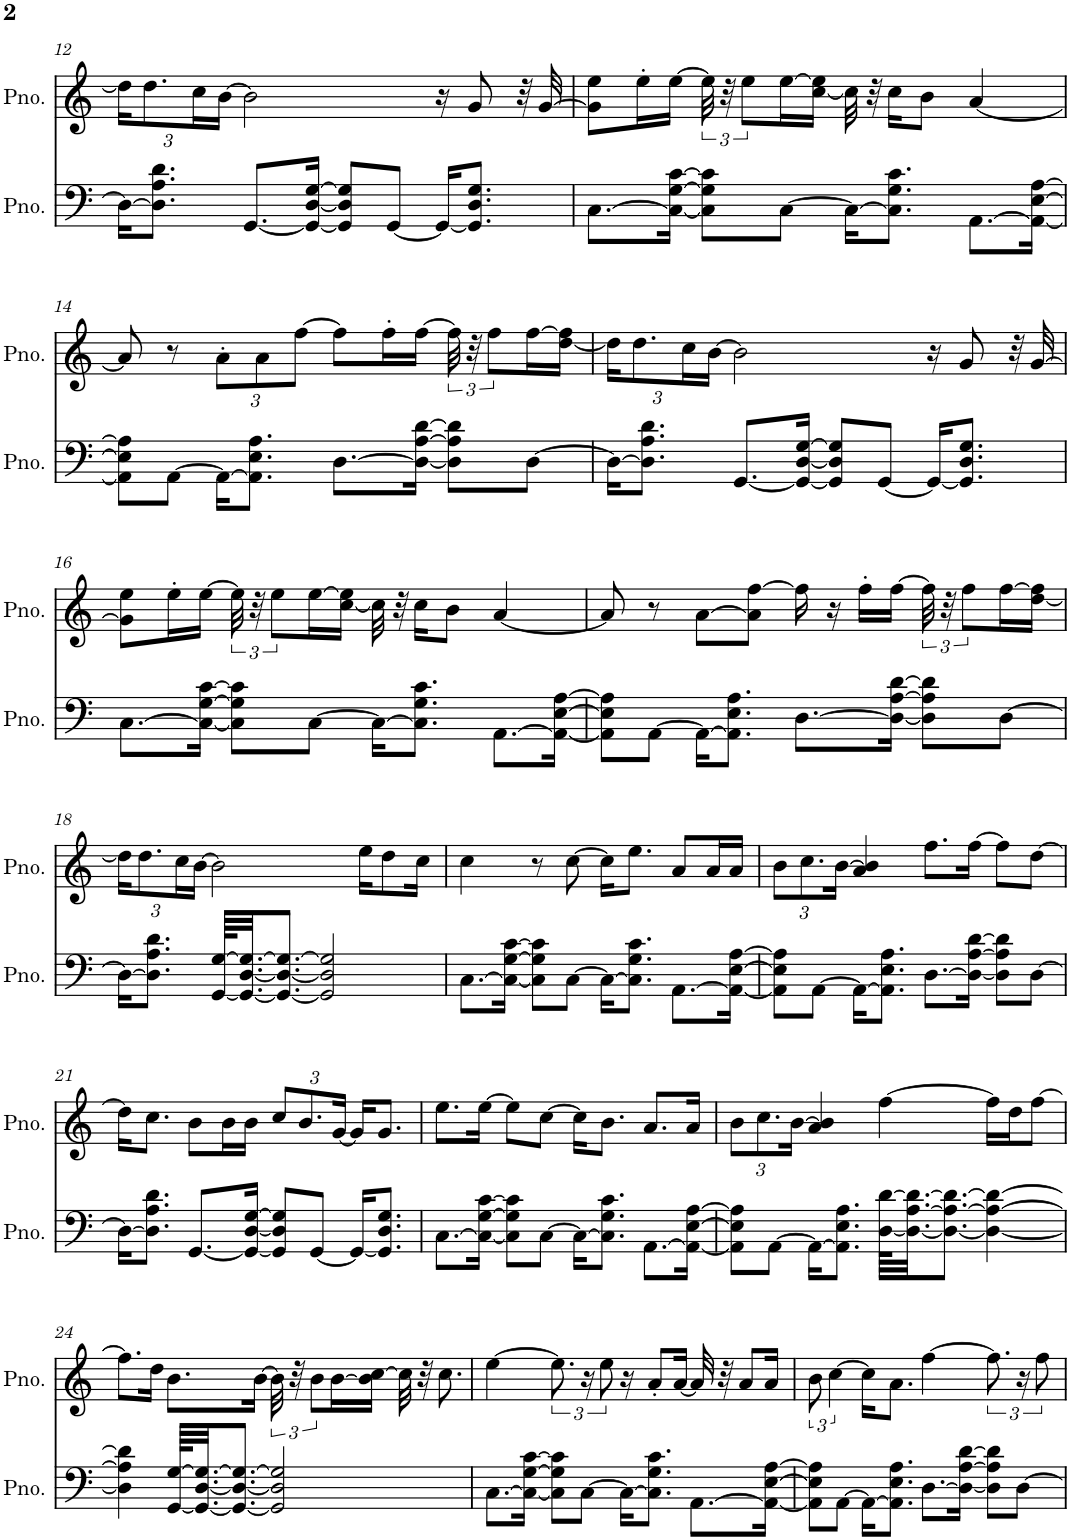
**kern	**kern
*part2	*part1
*staff2	*staff1
*I"Piano	*I"Piano
*I'Pno.	*I'Pno.
!!LO:PB:g=z
*clefF4	*clefG2
*k[]	*k[]
*M4/4	*M4/4
*	*Xbrackettup
=12	=12
16D\KL_	24dd\KL]
.	12.dd\
8.D\] 8.A\ 8.d\J	.
.	24cc\L
.	[24b\JJ
[8.GG/L	2b\]
16GG/_ [16D/ [16G/Jk	.
8GG/] 8D/] 8G/]L	.
[8GG/J	.
16GG/KL_	16r
8.GG/] 8.D/ 8.G/J	8g/
.	32r
.	[32g/
=13	=13
[8.C\L	8g\] 8ee\L
.	16ee'\L
16C\_ [16G\ [16c\Jk	[16ee\JJ
*	*brackettup
8C\] 8G\] 8c\]L	48ee\]
.	48r
.	12ee\L
[8C\J	[16ee\L
.	[16cc\ 16ee\]JJ
16C\KL_	32cc\]
.	32r
8.C\] 8.G\ 8.c\J	16cc\KL
.	8b\J
[8.AA\L	[4a/
16AA\_ [16E\ [16A\Jk	.
!!LO:LB:g=z
=14	=14
8AA\] 8E\] 8A\]L	8a/]
[8AA\J	8r
*	*Xbrackettup
16AA\KL_	12a'\L
8.AA\] 8.E\ 8.A\J	.
.	12a\
.	[12ff\J
[8.D\L	8ff\L]
.	16ff'\L
16D\_ [16A\ [16d\Jk	[16ff\JJ
*	*brackettup
8D\] 8A\] 8d\]L	48ff\]
.	48r
.	12ff\L
[8D\J	[16ff\L
.	[16dd\ 16ff\]JJ
=15	=15
*	*Xbrackettup
16D\KL_	24dd\KL]
.	12.dd\
8.D\] 8.A\ 8.d\J	.
.	24cc\L
.	[24b\JJ
[8.GG/L	2b\]
16GG/_ [16D/ [16G/Jk	.
8GG/] 8D/] 8G/]L	.
[8GG/J	.
16GG/KL_	16r
8.GG/] 8.D/ 8.G/J	8g/
.	32r
.	[32g/
!!LO:LB:g=z
=16	=16
[8.C\L	8g\] 8ee\L
.	16ee'\L
16C\_ [16G\ [16c\Jk	[16ee\JJ
*	*brackettup
8C\] 8G\] 8c\]L	48ee\]
.	48r
.	12ee\L
[8C\J	[16ee\L
.	[16cc\ 16ee\]JJ
16C\KL_	32cc\]
.	32r
8.C\] 8.G\ 8.c\J	16cc\KL
.	8b\J
[8.AA\L	[4a/
16AA\_ [16E\ [16A\Jk	.
=17	=17
8AA\] 8E\] 8A\]L	8a/]
[8AA\J	8r
16AA\KL_	[8a\L
8.AA\] 8.E\ 8.A\J	.
.	8a\] [8ff\J
[8.D\L	16ff\]
.	16r
.	16ff'\LL
16D\_ [16A\ [16d\Jk	[16ff\JJ
8D\] 8A\] 8d\]L	48ff\]
.	48r
.	12ff\L
[8D\J	[16ff\L
.	[16dd\ 16ff\]JJ
!!LO:LB:g=z
=18	=18
*	*Xbrackettup
16D\KL_	24dd\KL]
.	12.dd\
8.D\] 8.A\ 8.d\J	.
.	24cc\L
.	[24b\JJ
[64GG/ [64G/KLLL	2b\]
32.GG/_ [32.D/ 32.G/_JJ	.
8.GG/_ 8.D/_ 8.G/_J	.
2GG/] 2D/] 2G/]	.
.	16ee\KL
.	8dd\
.	16cc\Jk
=19	=19
[8.C\L	4cc\
16C\_ [16G\ [16c\Jk	.
8C\] 8G\] 8c\]L	8r
[8C\J	[8cc\
16C\KL_	16cc\KL]
8.C\] 8.G\ 8.c\J	8.ee\J
[8.AA\L	8a/L
.	16a/L
16AA\_ [16E\ [16A\Jk	16a/JJ
=20	=20
8AA\] 8E\] 8A\]L	12b\L
.	12.cc\
[8AA\J	.
.	[24b\Jk
16AA\KL_	4a/ 4b/]
8.AA\] 8.E\ 8.A\J	.
[8.D\L	8.ff\L
16D\_ [16A\ [16d\Jk	[16ff\Jk
8D\] 8A\] 8d\]L	8ff\L]
[8D\J	[8dd\J
!!LO:LB:g=z
=21	=21
16D\KL_	16dd\KL]
8.D\] 8.A\ 8.d\J	8.cc\J
[8.GG/L	8b\L
.	16b\L
16GG/_ [16D/ [16G/Jk	16b\JJ
8GG/] 8D/] 8G/]L	12cc/L
.	12.b/
[8GG/J	.
.	[24g/Jk
16GG/KL_	16g/KL]
8.GG/] 8.D/ 8.G/J	8.g/J
=22	=22
[8.C\L	8.ee\L
16C\_ [16G\ [16c\Jk	[16ee\Jk
8C\] 8G\] 8c\]L	8ee\L]
[8C\J	[8cc\J
16C\KL_	16cc\KL]
8.C\] 8.G\ 8.c\J	8.b\J
[8.AA\L	8.a/L
16AA\_ [16E\ [16A\Jk	16a/Jk
=23	=23
8AA\] 8E\] 8A\]L	12b\L
.	12.cc\
[8AA\J	.
.	[24b\Jk
16AA\KL_	4a/ 4b/]
8.AA\] 8.E\ 8.A\J	.
[64D\ [64d\KLLL	[4ff\
32.D\_ [32.A\ 32.d\_JJ	.
8.D\_ 8.A\_ 8.d\_J	.
4D\_ 4A\_ 4d\_	16ff\LL]
.	16dd\J
.	[8ff\J
!!LO:LB:g=z
=24	=24
4D\] 4A\] 4d\]	8.ff\L]
.	16dd\Jk
[64GG/ [64G/KLLL	8.b\L
32.GG/_ [32.D/ 32.G/_JJ	.
8.GG/_ 8.D/_ 8.G/_J	.
.	[16b\Jk
*	*brackettup
2GG/] 2D/] 2G/]	48b\]
.	48r
.	12b\L
.	[16b\L
.	16b\] [16cc\JJ
.	32cc\]
.	32r
.	8.cc\
=25	=25
[8.C\L	[4ee\
16C\_ [16G\ [16c\Jk	.
8C\] 8G\] 8c\]L	12.ee\]
[8C\J	24r
.	12ee\
16C\KL_	16r
8.C\] 8.G\ 8.c\J	8a'/L
.	[16a/Jk
[8.AA\L	32a/]
.	32r
.	8a/L
16AA\_ [16E\ [16A\Jk	16a/Jk
=26	=26
8AA\] 8E\] 8A\]L	12b\
.	[6cc\
[8AA\J	.
16AA\KL_	16cc\KL]
8.AA\] 8.E\ 8.A\J	8.a\J
[8.D\L	[4ff\
16D\_ [16A\ [16d\Jk	.
8D\] 8A\] 8d\]L	12.ff\]
[8D\J	24r
.	12ff\
=	=
*-	*-
